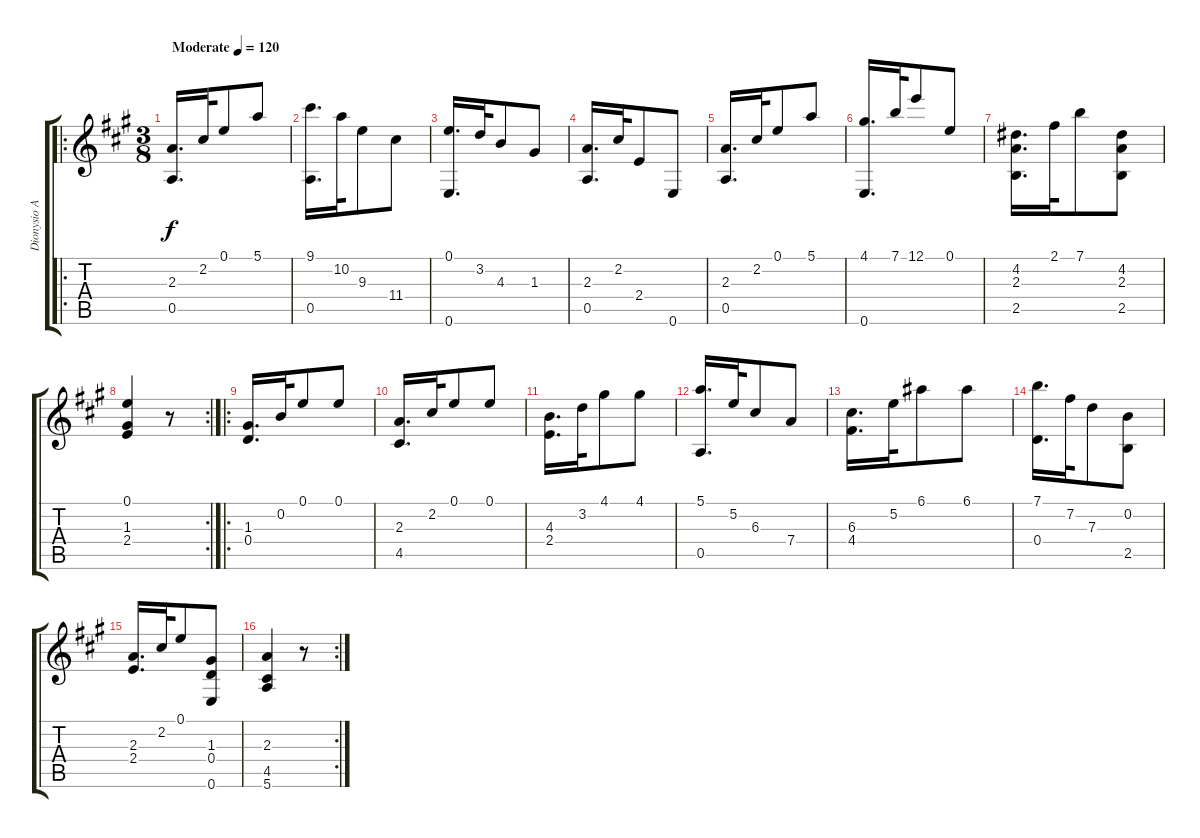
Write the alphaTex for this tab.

\track ("Dionysio Aguado" "Dionysio A") {instrument acousticguitarnylon}
\staff {score tabs}
\tuning (E4 B3 G3 D3 A2 E2) {hide}
\ro
\ts (3 8)
\tempo (120 "Moderate")
\clef g2
\ks a
(2.3 0.5).16{d dy f instrument acousticguitarnylon} 2.2.32 0.1.8 5.1.8 |
(9.1 0.5).16{d} 10.2.32 9.3.8 11.4.8 |
(0.1 0.6).16{d} 3.2.32 4.3.8 1.3.8 |
(2.3 0.5).16{d} 2.2.32 2.4.8 0.6.8 |
(2.3 0.5).16{d} 2.2.32 0.1.8 5.1.8 |
(4.1 0.6).16{d} 7.1.32 12.1.8 0.1.8 |
(4.2 2.3 2.5).16{d} 2.1.32 7.1.8 (4.2 2.3 2.5).8 |
\rc 2
(0.1 1.3 2.4).4 r.8 |
\ro
(1.3 0.4).16{d} 0.2.32 0.1.8 0.1.8 |
(2.3 4.5).16{d} 2.2.32 0.1.8 0.1.8 |
(4.3 2.4).16{d} 3.2.32 4.1.8 4.1.8 |
(5.1 0.5).16{d} 5.2.32 6.3.8 7.4.8 |
(6.3 4.4).16{d} 5.2.32 6.1.8 6.1.8 |
(7.1 0.4).16{d} 7.2.32 7.3.8 (0.2 2.5).8 |
(2.3 2.4).16{d} 2.2.32 0.1.8 (1.3 0.4 0.6).8 |
\rc 2
(2.3 4.5 5.6).4 r.8
